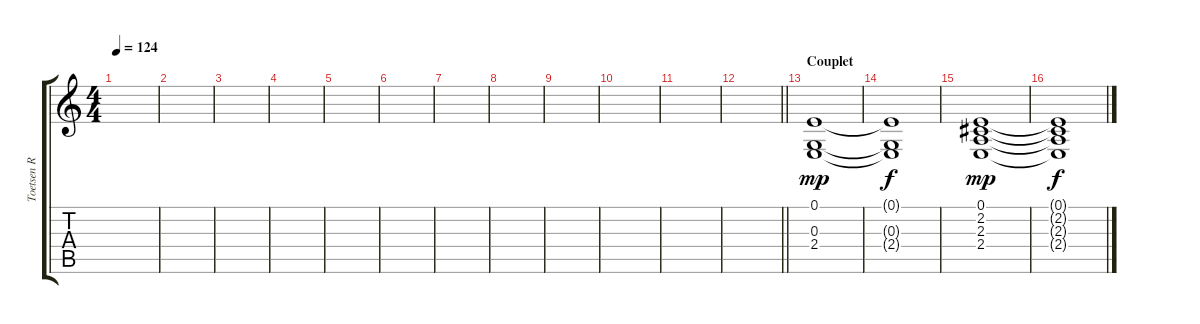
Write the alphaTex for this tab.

\track ("Toetsen R" "Toetsen R") {instrument acousticgrandpiano}
\staff {score tabs}
\tuning (E4 B3 G3 D3 A2 E2) {hide}
\ts (4 4)
\tempo 124
\clef g2
\ks c
|
|
|
|
|
|
|
|
|
|
|
\barLineRight lightlight
|
\section ("" "Couplet")
(0.1 0.3 2.4).1{dy mp} |
(0.1{t} 0.3{t} 2.4{t}).1{dy f} |
(0.1 2.2 2.3 2.4).1{dy mp} |
(0.1{t} 2.2{t} 2.3{t} 2.4{t}).1{dy f}
